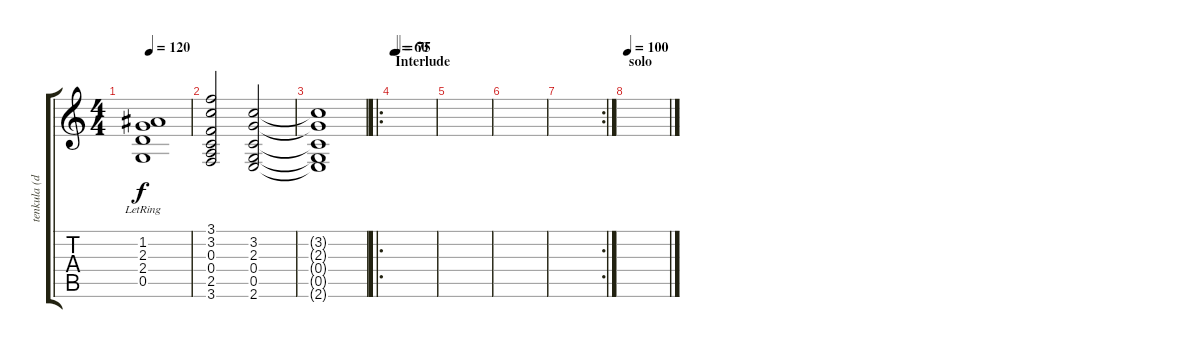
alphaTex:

\track ("tenkula (distortion)" "tenkula (d") {instrument distortionguitar}
\staff {score tabs}
\tuning (D4 A3 F3 C3 G2 D2) {hide}
\ts (4 4)
\tempo 120
\clef g2
\ks c
(1.2 2.3{lr} 2.4{lr} 0.5{lr}).1{dy f} |
(3.1 3.2 0.3 0.4 2.5 3.6).2 (3.2 2.3 0.4 0.5 2.6).2 |
(3.2{t} 2.3{t} 0.4{t} 0.5{t} 2.6{t}).1 |
\ro
\section ("" "Interlude")
\tempo 60
\tempo (75 0.0625)
|
|
|
\rc 2
|
\section ("" "solo")
\tempo 100
